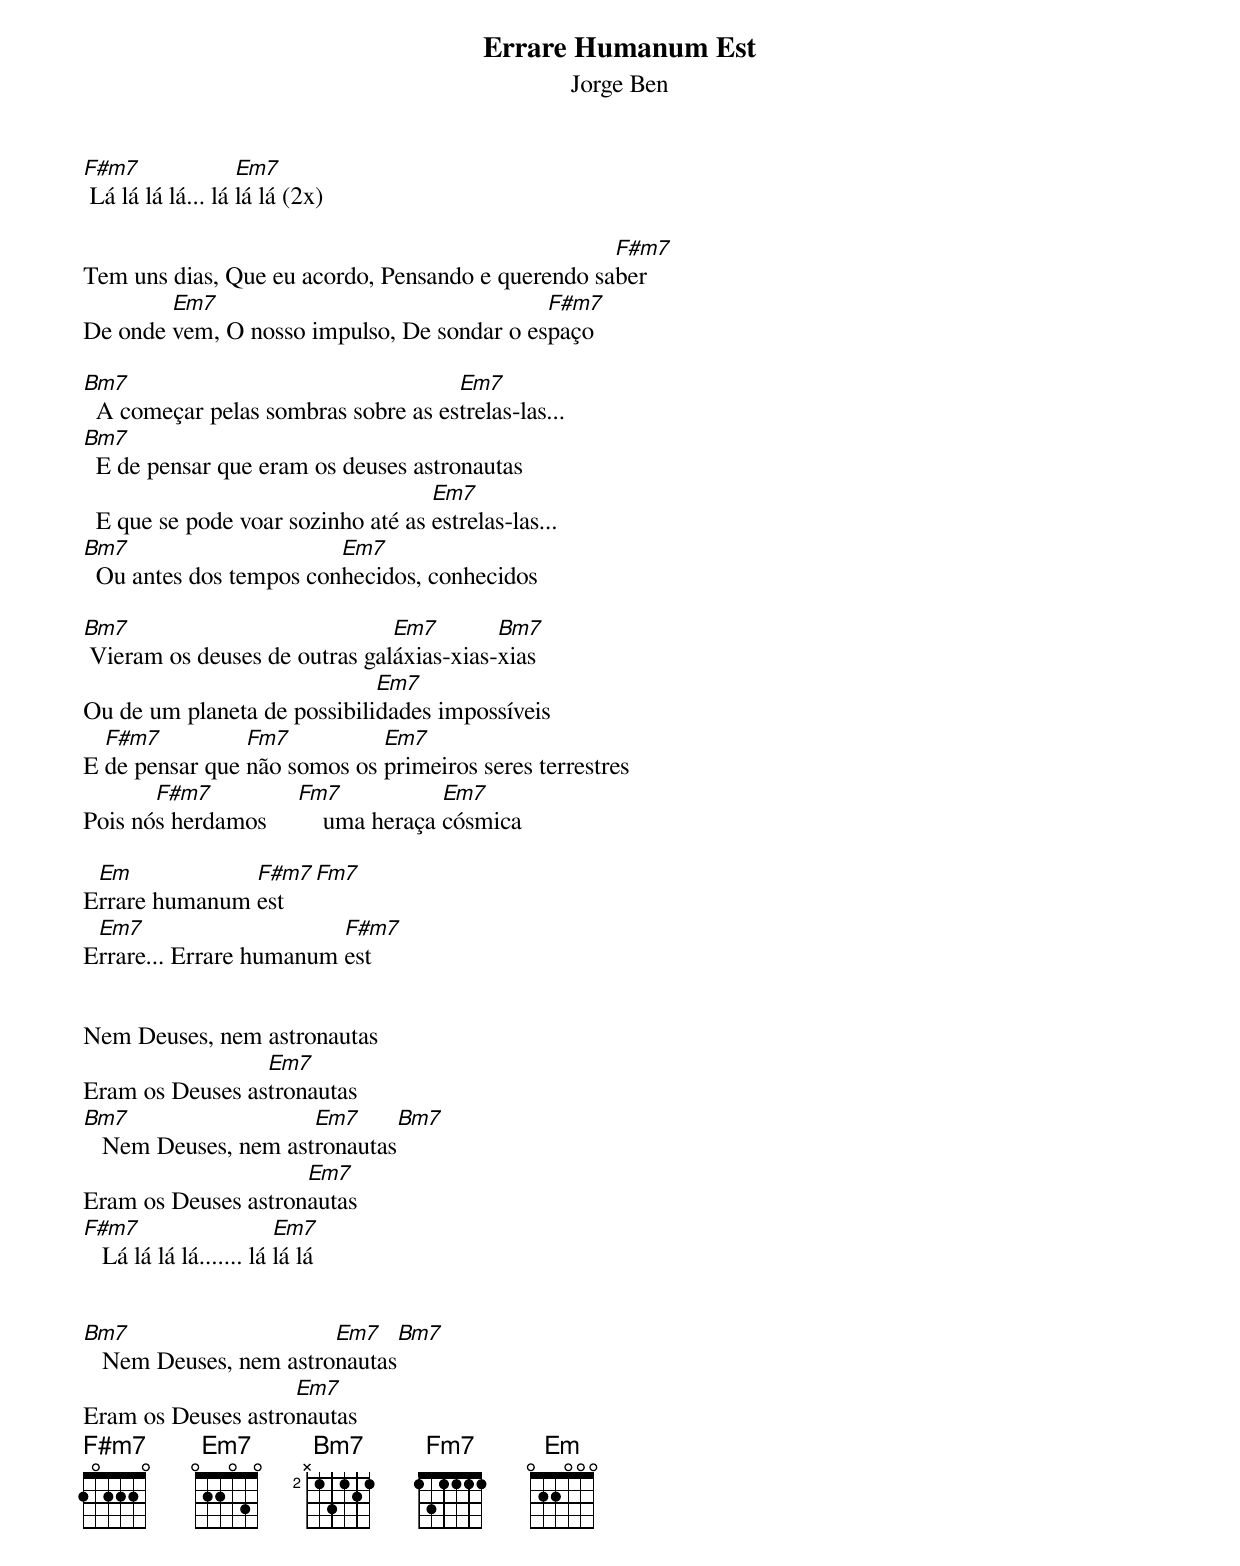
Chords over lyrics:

Errare Humanum Est
Jorge Ben

F#m7               Em7
 Lá lá lá lá... lá lá lá (2x)

                                                   F#m7
Tem uns dias, Que eu acordo, Pensando e querendo saber
        Em7                                 F#m7
De onde vem, O nosso impulso, De sondar o espaço

Bm7                                  Em7
  A começar pelas sombras sobre as estrelas-las...
Bm7
  E de pensar que eram os deuses astronautas
                                    Em7
  E que se pode voar sozinho até as estrelas-las...
Bm7                      Em7
  Ou antes dos tempos conhecidos, conhecidos

Bm7                            Em7        Bm7
 Vieram os deuses de outras galáxias-xias-xias
                             Em7
Ou de um planeta de possibilidades impossíveis
  F#m7          Fm7          Em7
E de pensar que não somos os primeiros seres terrestres
       F#m7           Fm7            Em7
Pois nós herdamos         uma heraça cósmica

 Em            F#m7     Fm7
Errare humanum est
 Em7                     F#m7
Errare... Errare humanum est


Nem Deuses, nem astronautas
                 Em7
Eram os Deuses astronautas
Bm7                   Em7     Bm7
   Nem Deuses, nem astronautas
                     Em7
Eram os Deuses astronautas
F#m7                     Em7
   Lá lá lá lá....... lá lá lá


Bm7                     Em7    Bm7
   Nem Deuses, nem astronautas
                    Em7
Eram os Deuses astronautas
